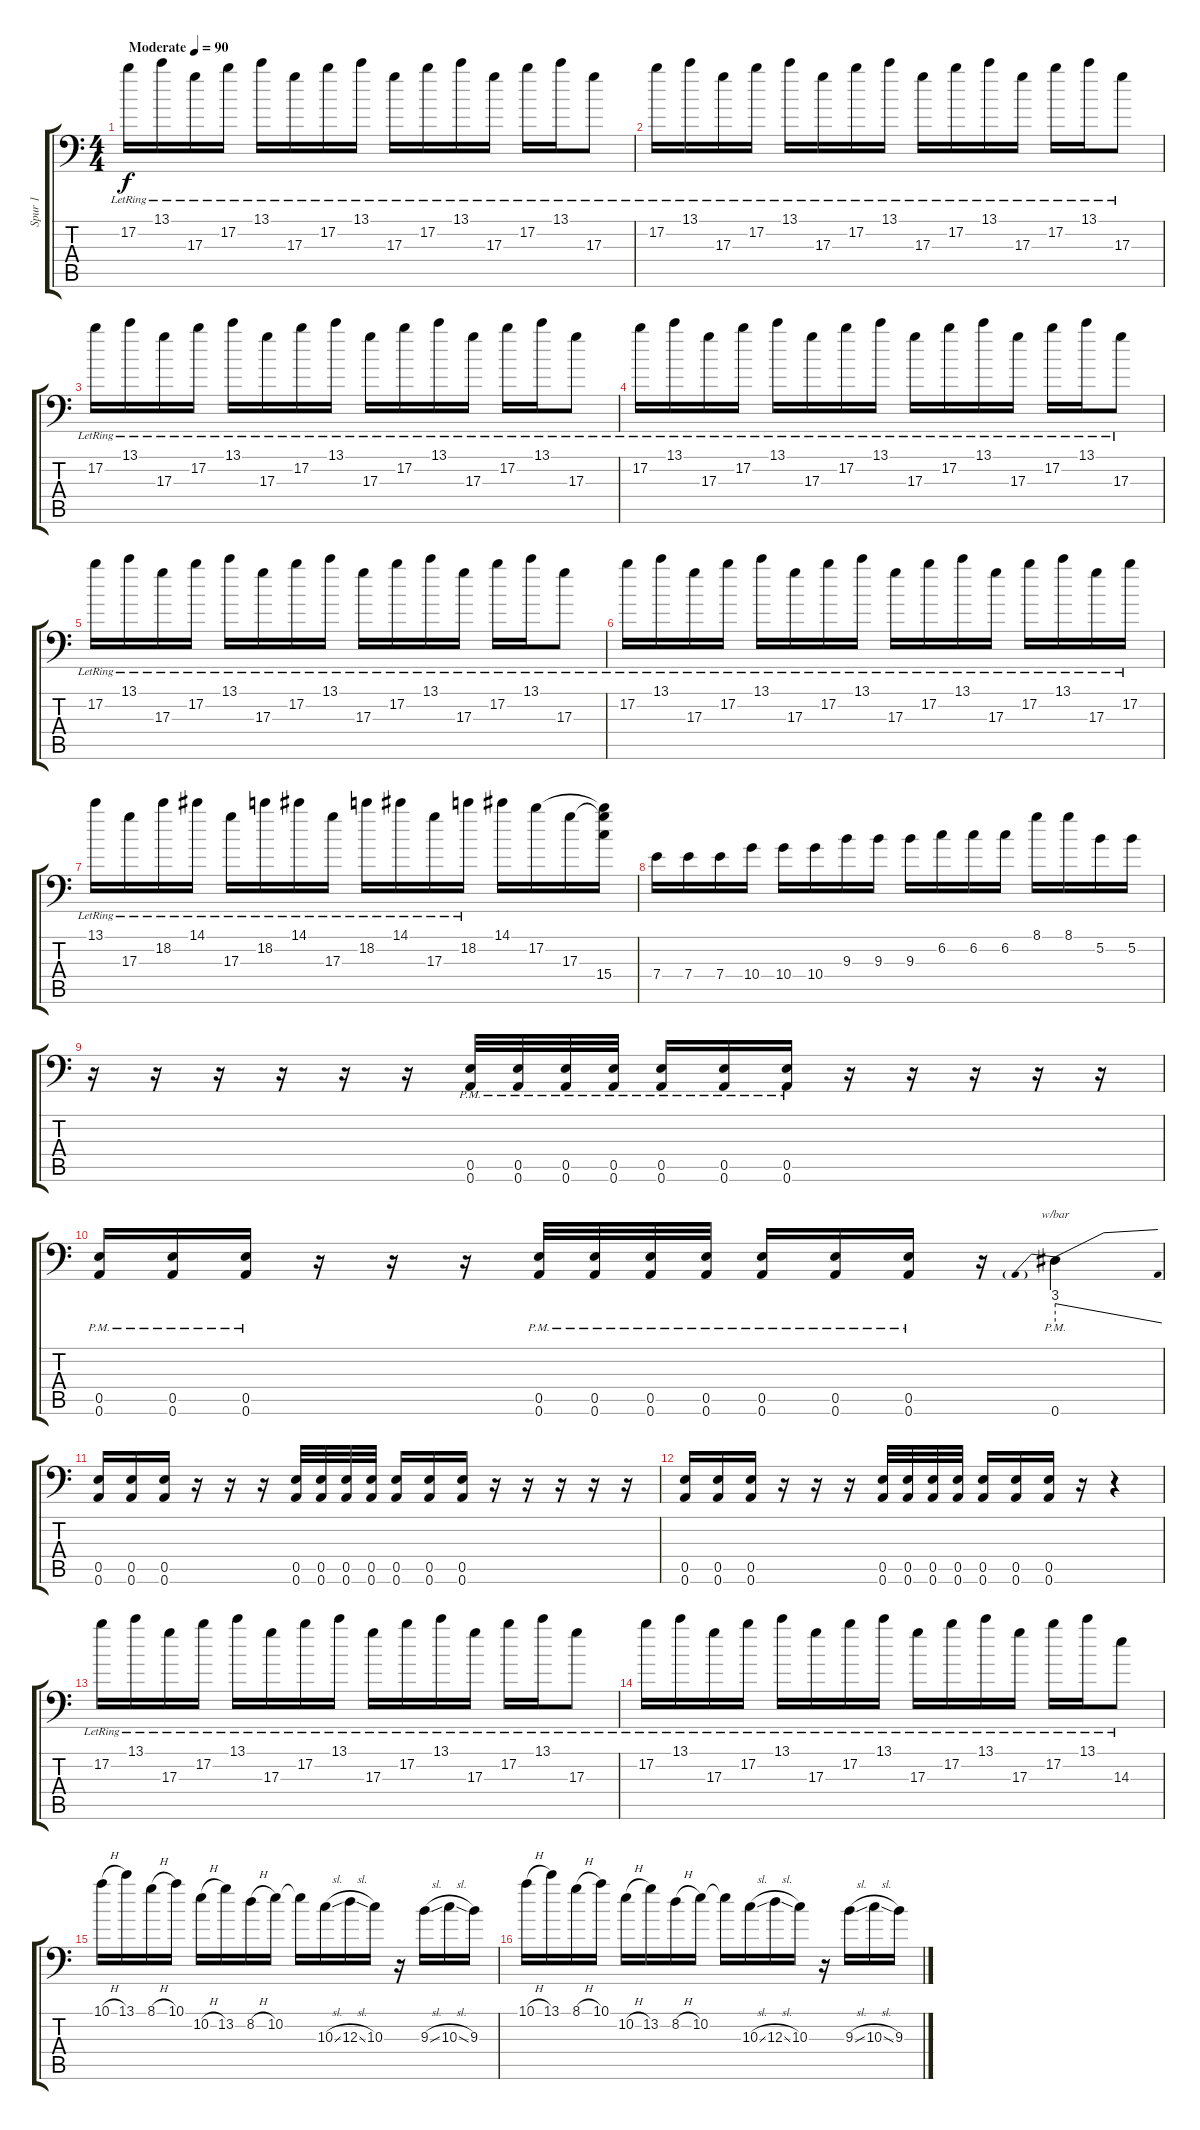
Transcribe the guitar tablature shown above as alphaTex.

\track ("Spur 1" "Spur 1") {instrument distortionguitar}
\staff {score tabs}
\tuning (B3 Gb3 D3 A2 E2 A1) {hide}
\ts (4 4)
\tempo (90 "Moderate")
\clef f4
\ks c
17.2{lr}.16{dy f instrument distortionguitar} 13.1{lr}.16 17.3{lr}.16 17.2{lr}.16 13.1{lr}.16 17.3{lr}.16 17.2{lr}.16 13.1{lr}.16 17.3{lr}.16 17.2{lr}.16 13.1{lr}.16 17.3{lr}.16 17.2{lr}.16 13.1{lr}.16 17.3{lr}.8 |
17.2{lr}.16 13.1{lr}.16 17.3{lr}.16 17.2{lr}.16 13.1{lr}.16 17.3{lr}.16 17.2{lr}.16 13.1{lr}.16 17.3{lr}.16 17.2{lr}.16 13.1{lr}.16 17.3{lr}.16 17.2{lr}.16 13.1{lr}.16 17.3{lr}.8 |
17.2{lr}.16 13.1{lr}.16 17.3{lr}.16 17.2{lr}.16 13.1{lr}.16 17.3{lr}.16 17.2{lr}.16 13.1{lr}.16 17.3{lr}.16 17.2{lr}.16 13.1{lr}.16 17.3{lr}.16 17.2{lr}.16 13.1{lr}.16 17.3{lr}.8 |
17.2{lr}.16 13.1{lr}.16 17.3{lr}.16 17.2{lr}.16 13.1{lr}.16 17.3{lr}.16 17.2{lr}.16 13.1{lr}.16 17.3{lr}.16 17.2{lr}.16 13.1{lr}.16 17.3{lr}.16 17.2{lr}.16 13.1{lr}.16 17.3{lr}.8 |
17.2{lr}.16 13.1{lr}.16 17.3{lr}.16 17.2{lr}.16 13.1{lr}.16 17.3{lr}.16 17.2{lr}.16 13.1{lr}.16 17.3{lr}.16 17.2{lr}.16 13.1{lr}.16 17.3{lr}.16 17.2{lr}.16 13.1{lr}.16 17.3{lr}.8 |
17.2{lr}.16 13.1{lr}.16 17.3{lr}.16 17.2{lr}.16 13.1{lr}.16 17.3{lr}.16 17.2{lr}.16 13.1{lr}.16 17.3{lr}.16 17.2{lr}.16 13.1{lr}.16 17.3{lr}.16 17.2{lr}.16 13.1{lr}.16 17.3{lr}.16 17.2{lr}.16 |
13.1{lr}.16 17.3{lr}.16 18.2{lr}.16 14.1{lr}.16 17.3{lr}.16 18.2{lr}.16 14.1{lr}.16 17.3{lr}.16 18.2{lr}.16 14.1{lr}.16 17.3{lr}.16 18.2{lr}.16 14.1.16 17.2.16 17.3.16 (17.2{t} 17.3{t} 15.4).16 |
7.4.16 7.4.16 7.4.16 10.4.16 10.4.16 10.4.16 9.3.16 9.3.16 9.3.16 6.2.16 6.2.16 6.2.16 8.1.16 8.1.16 5.2.16 5.2.16 |
r.16 r.16 r.16 r.16 r.16 r.16 (0.5{pm} 0.6{pm}).32 (0.5{pm} 0.6{pm}).32 (0.5{pm} 0.6{pm}).32 (0.5{pm} 0.6{pm}).32 (0.5{pm} 0.6{pm}).16 (0.5{pm} 0.6{pm}).16 (0.5{pm} 0.6{pm}).16 r.16 r.16 r.16 r.16 r.16 |
(0.5{pm} 0.6{pm}).16 (0.5{pm} 0.6{pm}).16 (0.5{pm} 0.6{pm}).16 r.16 r.16 r.16 (0.5{pm} 0.6{pm}).32 (0.5{pm} 0.6{pm}).32 (0.5{pm} 0.6{pm}).32 (0.5{pm} 0.6{pm}).32 (0.5{pm} 0.6{pm}).16 (0.5{pm} 0.6{pm}).16 (0.5{pm} 0.6{pm}).16 r.16 0.6{pm}.4{tbe (predivedive default 0 12 60 0)} |
(0.5 0.6).16 (0.5 0.6).16 (0.5 0.6).16 r.16 r.16 r.16 (0.5 0.6).32 (0.5 0.6).32 (0.5 0.6).32 (0.5 0.6).32 (0.5 0.6).16 (0.5 0.6).16 (0.5 0.6).16 r.16 r.16 r.16 r.16 r.16 |
(0.5 0.6).16 (0.5 0.6).16 (0.5 0.6).16 r.16 r.16 r.16 (0.5 0.6).32 (0.5 0.6).32 (0.5 0.6).32 (0.5 0.6).32 (0.5 0.6).16 (0.5 0.6).16 (0.5 0.6).16 r.16 r.4 |
17.2{lr}.16 13.1{lr}.16 17.3{lr}.16 17.2{lr}.16 13.1{lr}.16 17.3{lr}.16 17.2{lr}.16 13.1{lr}.16 17.3{lr}.16 17.2{lr}.16 13.1{lr}.16 17.3{lr}.16 17.2{lr}.16 13.1{lr}.16 17.3{lr}.8 |
17.2{lr}.16 13.1{lr}.16 17.3{lr}.16 17.2{lr}.16 13.1{lr}.16 17.3{lr}.16 17.2{lr}.16 13.1{lr}.16 17.3{lr}.16 17.2{lr}.16 13.1{lr}.16 17.3{lr}.16 17.2{lr}.16 13.1{lr}.16 14.3{lr}.8 |
10.1{h}.16 13.1.16 8.1{h}.16 10.1.16 10.2{h}.16 13.2.16 8.2{h}.16 10.2.16 10.2{t}.16 10.3{sl}.16 12.3{sl}.16 10.3.16 r.16 9.3{sl}.16 10.3{sl}.16 9.3.16 |
10.1{h}.16 13.1.16 8.1{h}.16 10.1.16 10.2{h}.16 13.2.16 8.2{h}.16 10.2.16 10.2{t}.16 10.3{sl}.16 12.3{sl}.16 10.3.16 r.16 9.3{sl}.16 10.3{sl}.16 9.3.16
